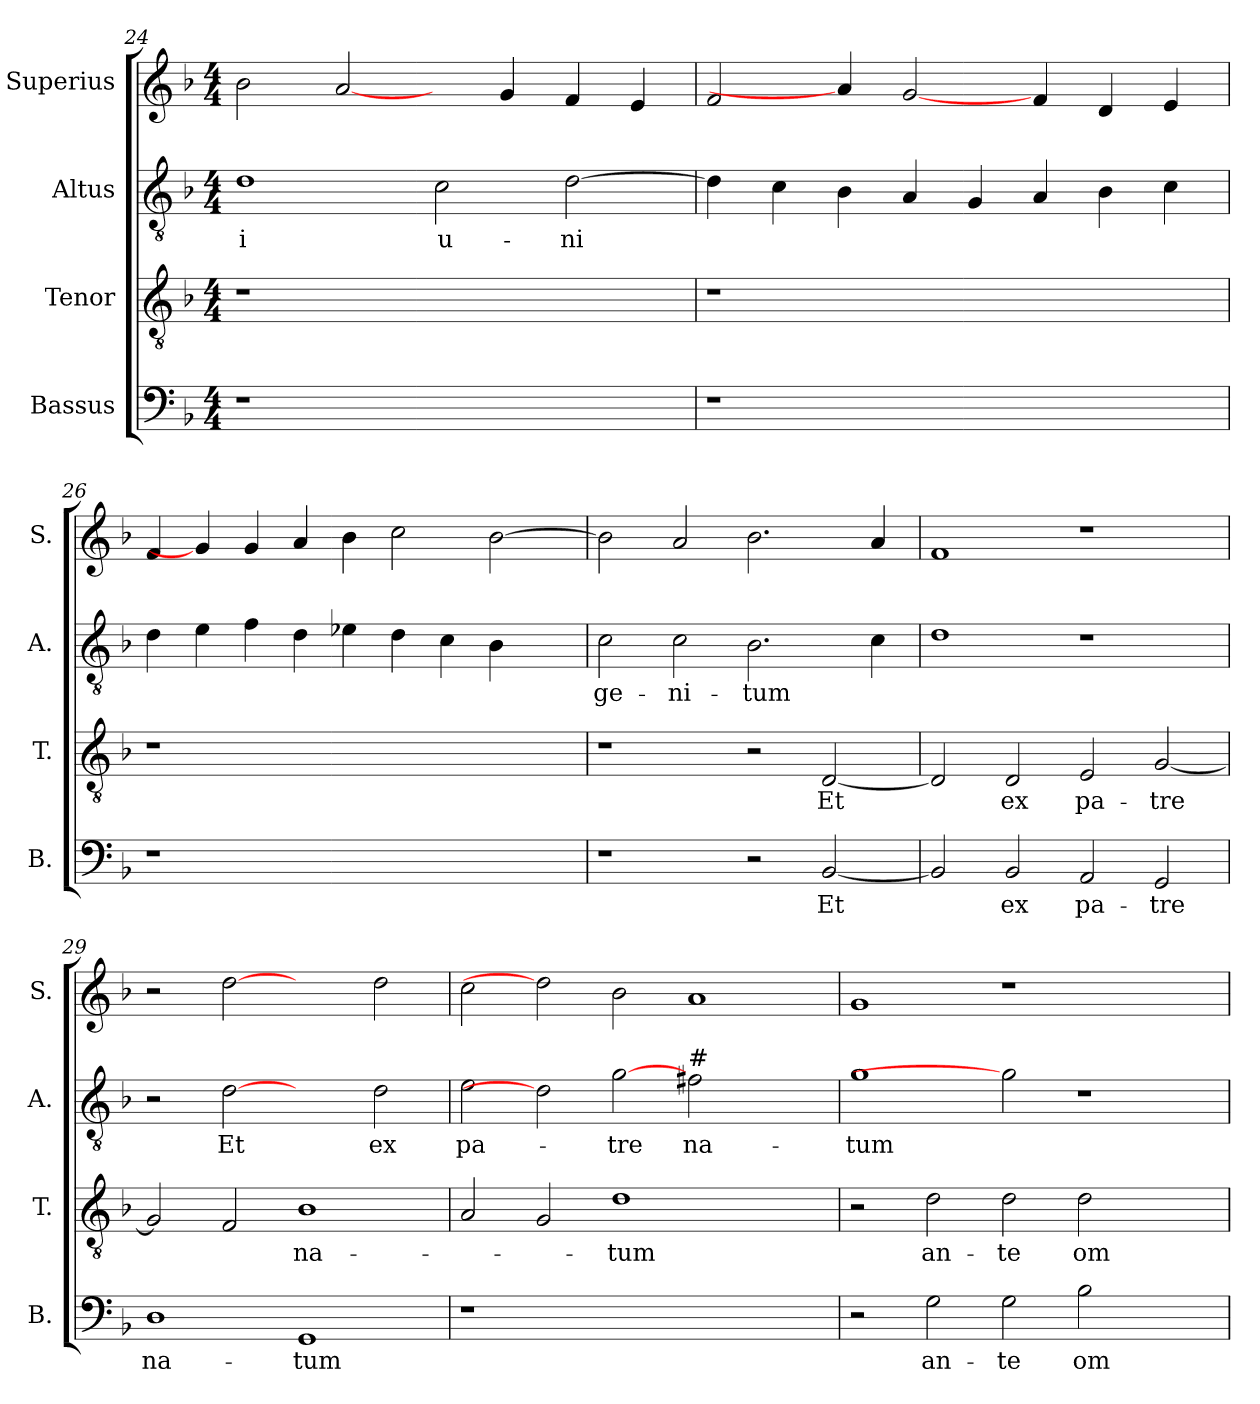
**kern	**text	**kern	**text	**kern	**text	**kern
*part4	*part4	*part3	*part3	*part2	*part2	*part1
*staff4	*staff4	*staff3	*staff3	*staff2	*staff2	*staff1
*I"Bassus	*	*I"Tenor	*	*I"Altus	*	*I"Superius
*I'B.	*	*I'T.	*	*I'A.	*	*I'S.
*clefF4	*	*clefGv2	*	*clefGv2	*	*clefG2
*	*	*ITrd7c12	*	*ITrd7c12	*	*
*k[b-]	*	*k[b-]	*	*k[b-]	*	*k[b-]
*F:	*	*F:	*	*F:	*	*F:
*M4/4	*	*M4/4	*	*M4/4	*	*M4/4
=24	=24	=24	=24	=24	=24	=24
!LO:N:vis=1	!	!LO:N:vis=1	!	!	!	!
!	!	!	!	!	!LO:LY:b:color=#000000	!
1r	.	1r	.	1Di	-i	2b-i\
.	.	.	.	.	.	[2ai/
!	!	!	!	!	!LO:LY:b:color=#000000	!
1ryy	.	1ryy	.	2Ci\	u-	4ryy
.	.	.	.	.	.	4gi/
!	!	!	!	!	!LO:LY:b:color=#000000	!
.	.	.	.	[>2Di\	-ni	4fi/
.	.	.	.	.	.	4ei/
=25	=25	=25	=25	=25	=25	=25
!LO:N:vis=1	!	!LO:N:vis=1	!	!	!	!
1r	.	1r	.	4Di\]	.	2fi/
.	.	.	.	4Ci\	.	.
.	.	.	.	4BB-i\	.	4ai/]
.	.	.	.	4AAi/	.	[2gi/
1ryy	.	1ryy	.	4GGi/	.	.
.	.	.	.	4AAi/	.	4fi/
.	.	.	.	4BB-i\	.	4di/
.	.	.	.	4Ci\	.	4ei/
!!LO:LB:g=z
=26	=26	=26	=26	=26	=26	=26
!LO:N:vis=1	!	!LO:N:vis=1	!	!	!	!
1r	.	1r	.	4Di\	.	4fi/
.	.	.	.	4Ei\	.	4gi/]
.	.	.	.	4Fi\	.	4gi/
.	.	.	.	4Di\	.	4ai/
1ryy	.	1ryy	.	4E-Xi\	.	4b-i\
.	.	.	.	4Di\	.	2cci\
.	.	.	.	4Ci\	.	.
.	.	.	.	4BB-i\	.	[>2b-i\
4ryy	.	4ryy	.	4ryy	.	.
=27	=27	=27	=27	=27	=27	=27
!	!	!	!	!	!LO:LY:b:color=#000000	!
1r	.	1r	.	2Ci\	ge-	2b-i\]
!	!	!	!	!	!LO:LY:b:color=#000000	!
.	.	.	.	2Ci\	-ni-	2ai/
!	!	!	!	!	!LO:LY:b:color=#000000	!
2r	.	2r	.	2.BB-i\	-tum	2.b-i\
!	!LO:LY:b:color=#000000	!	!	!	!	!
!	!	!	!LO:LY:b:color=#000000	!	!	!
[<2BB-i/	Et	[<2DDi/	Et	.	.	.
.	.	.	.	4Ci\	.	4ai/
=28	=28	=28	=28	=28	=28	=28
2BB-i/]	.	2DDi/]	.	1Di	.	1fi
!	!LO:LY:b:color=#000000	!	!	!	!	!
!	!	!	!LO:LY:b:color=#000000	!	!	!
2BB-i/	ex	2DDi/	ex	.	.	.
!	!LO:LY:b:color=#000000	!	!	!	!	!
!	!	!	!LO:LY:b:color=#000000	!	!	!
2AAi/	pa-	2EEi/	pa-	1r	.	1r
!	!LO:LY:b:color=#000000	!	!	!	!	!
!	!	!	!LO:LY:b:color=#000000	!	!	!
2GGi/	-tre	[<2GGi/	-tre	.	.	.
=29	=29	=29	=29	=29	=29	=29
!	!LO:LY:b:color=#000000	!	!	!	!	!
1Di	na-	2GGi/]	.	2r	.	2r
!	!	!	!	!	!LO:LY:b:color=#000000	!
.	.	2FFi/	.	[2Di	Et	[2ddi
!	!LO:LY:b:color=#000000	!	!	!	!	!
!	!	!	!LO:LY:b:color=#000000	!	!	!
1GGi	-tum	1BB-i	na-	2ryy	.	2ryy
!	!	!	!	!	!LO:LY:b:color=#000000	!
.	.	.	.	2Di\	ex	2ddi\
=30	=30	=30	=30	=30	=30	=30
!LO:N:vis=1	!	!	!	!	!	!
!	!	!	!	!	!LO:LY:b:color=#000000	!
1r	.	2AAi/	.	2Ei\	pa-	2cci\
.	.	2GGi/	.	2Di]	.	2ddi]
!	!	!	!LO:LY:b:color=#000000	!	!	!
!	!	!	!	!	!LO:LY:b:color=#000000	!
1.ryy	.	1Di	-tum	[2Gi	-tre	2b-i\
!	!	!	!	!LO:TX:a:t=#	!	!
!	!	!	!	!	!LO:LY:b:color=#000000	!
.	.	.	.	2F#j\	na-	1ai
.	.	2ryy	.	2ryy	.	.
!!LO:PB:g=z
=31	=31	=31	=31	=31	=31	=31
!	!	!	!	!	!LO:LY:b:color=#000000	!
2r	.	2r	.	1Gi	-tum	1gi
!	!LO:LY:b:color=#000000	!	!	!	!	!
!	!	!	!LO:LY:b:color=#000000	!	!	!
2Gi\	an-	2Di\	an-	.	.	.
!	!LO:LY:b:color=#000000	!	!	!	!	!
!	!	!	!LO:LY:b:color=#000000	!	!	!
2Gi\	-te	2Di\	-te	2Gi]	.	1r
!	!LO:LY:b:color=#000000	!	!	!	!	!
!	!	!	!LO:LY:b:color=#000000	!	!	!
2B-i\	om-	2Di\	om-	1r	.	.
2ryy	.	2ryy	.	.	.	2ryy
=	=	=	=	=	=	=
*-	*-	*-	*-	*-	*-	*-
